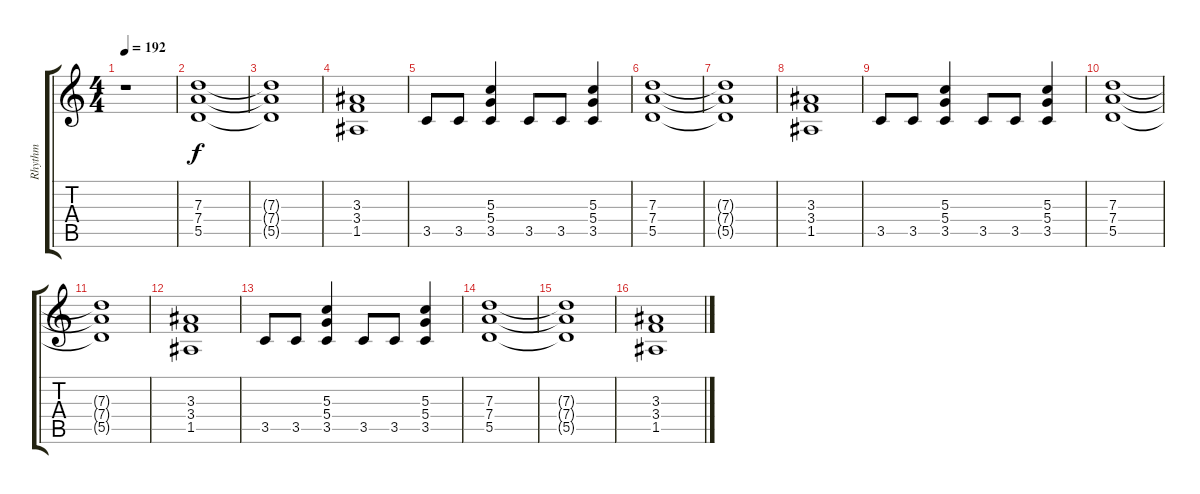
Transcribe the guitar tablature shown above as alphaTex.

\track ("Rhythm" "Rhythm") {instrument distortionguitar}
\staff {score tabs}
\tuning (E4 B3 G3 D3 A2 E2) {hide}
\ts (4 4)
\tempo 192
\clef g2
\ks c
r.1{dy f} |
(7.3 7.4 5.5).1 |
(7.3{t} 7.4{t} 5.5{t}).1 |
(3.3 3.4 1.5).1 |
3.5.8 3.5.8 (5.3 5.4 3.5).4 3.5.8 3.5.8 (5.3 5.4 3.5).4 |
(7.3 7.4 5.5).1 |
(7.3{t} 7.4{t} 5.5{t}).1 |
(3.3 3.4 1.5).1 |
3.5.8 3.5.8 (5.3 5.4 3.5).4 3.5.8 3.5.8 (5.3 5.4 3.5).4 |
(7.3 7.4 5.5).1 |
(7.3{t} 7.4{t} 5.5{t}).1 |
(3.3 3.4 1.5).1 |
3.5.8 3.5.8 (5.3 5.4 3.5).4 3.5.8 3.5.8 (5.3 5.4 3.5).4 |
(7.3 7.4 5.5).1 |
(7.3{t} 7.4{t} 5.5{t}).1 |
(3.3 3.4 1.5).1
